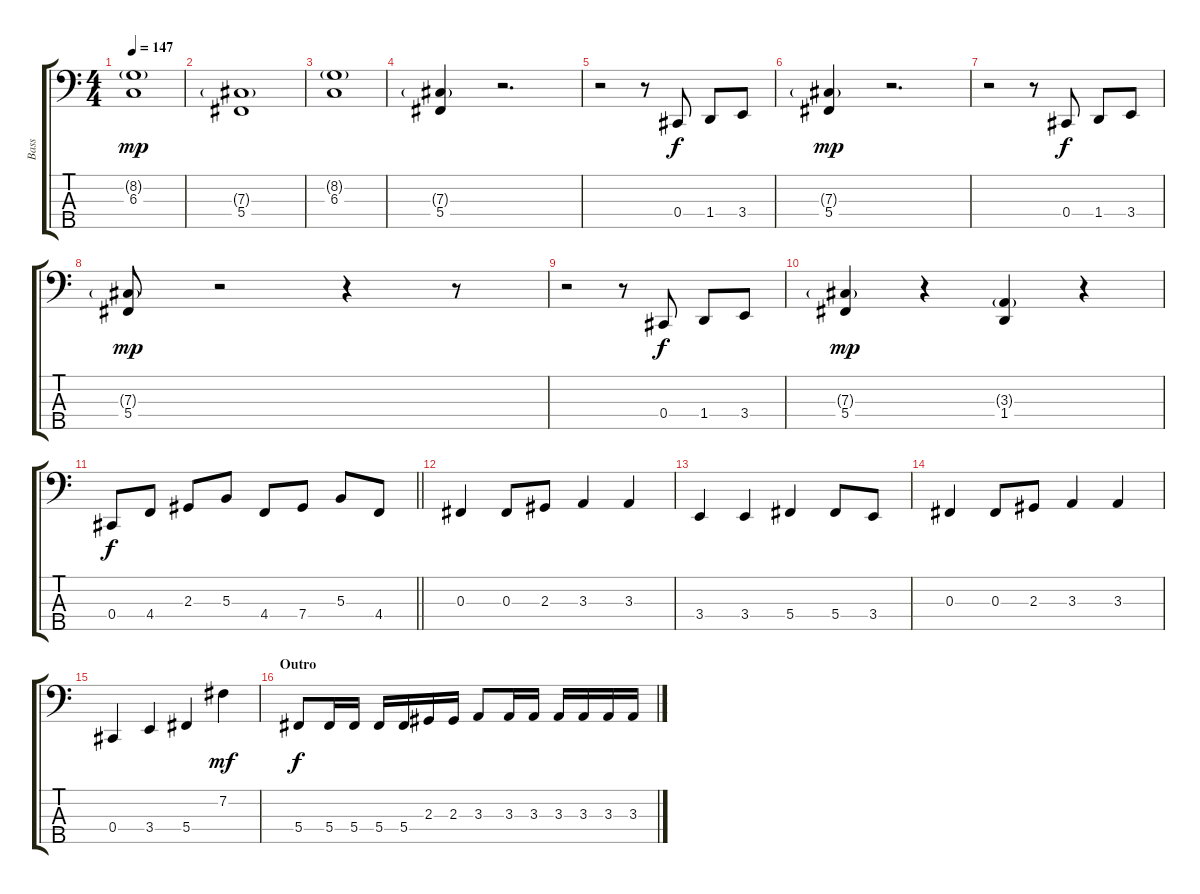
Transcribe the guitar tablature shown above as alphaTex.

\track ("Bass" "Bass") {instrument electricbasspick}
\staff {score tabs}
\tuning (E2 B1 Gb1 Db1 Ab0) {hide}
\ts (4 4)
\tempo 147
\clef f4
\ks c
(8.2{g} 6.3).1{dy mp} |
(7.3{g} 5.4).1 |
(8.2{g} 6.3).1 |
(7.3{g} 5.4).4 r.2{d} |
r.2 r.8 0.4.8{dy f} 1.4.8 3.4.8 |
(7.3{g} 5.4).4{dy mp} r.2{d} |
r.2 r.8 0.4.8{dy f} 1.4.8 3.4.8 |
(7.3{g} 5.4).8{dy mp} r.2 r.4 r.8 |
r.2 r.8 0.4.8{dy f} 1.4.8 3.4.8 |
(7.3{g} 5.4).4{dy mp} r.4 (3.3{g} 1.4).4 r.4 |
\barLineRight lightlight
0.4.8{dy f} 4.4.8 2.3.8 5.3.8 4.4.8 7.4.8 5.3.8 4.4.8 |
0.3.4 0.3.8 2.3.8 3.3.4 3.3.4 |
3.4.4 3.4.4 5.4.4 5.4.8 3.4.8 |
0.3.4 0.3.8 2.3.8 3.3.4 3.3.4 |
0.4.4 3.4.4 5.4.4 7.2.4{dy mf} |
\section ("" "Outro")
5.4.8{dy f} 5.4.16 5.4.16 5.4.16 5.4.16 2.3.16 2.3.16 3.3.8 3.3.16 3.3.16 3.3.16 3.3.16 3.3.16 3.3.16
